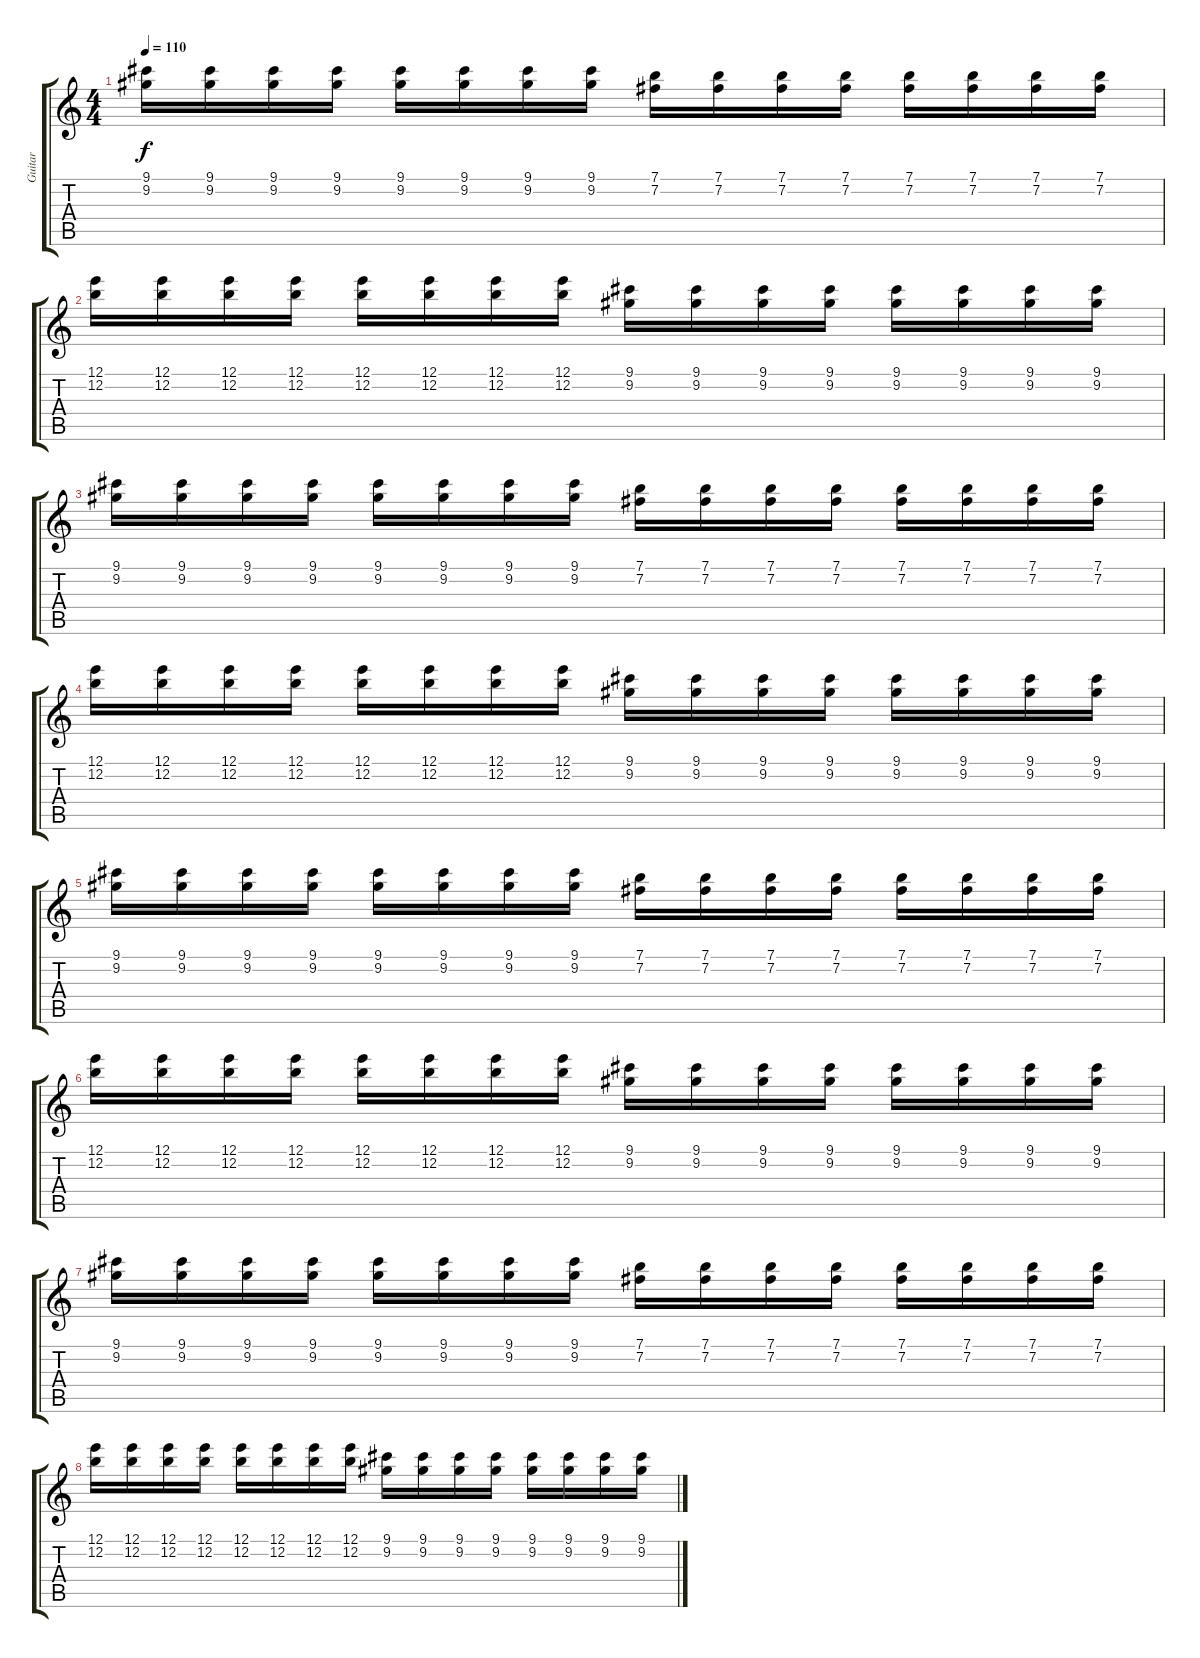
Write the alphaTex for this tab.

\track ("Guitar" "Guitar") {instrument distortionguitar}
\staff {score tabs}
\tuning (E4 B3 G3 D3 A2 E2) {hide}
\ts (4 4)
\tempo 110
\clef g2
\ks c
(9.1 9.2).16{dy f} (9.1 9.2).16 (9.1 9.2).16 (9.1 9.2).16 (9.1 9.2).16 (9.1 9.2).16 (9.1 9.2).16 (9.1 9.2).16 (7.1 7.2).16 (7.1 7.2).16 (7.1 7.2).16 (7.1 7.2).16 (7.1 7.2).16 (7.1 7.2).16 (7.1 7.2).16 (7.1 7.2).16 |
(12.1 12.2).16 (12.1 12.2).16 (12.1 12.2).16 (12.1 12.2).16 (12.1 12.2).16 (12.1 12.2).16 (12.1 12.2).16 (12.1 12.2).16 (9.1 9.2).16 (9.1 9.2).16 (9.1 9.2).16 (9.1 9.2).16 (9.1 9.2).16 (9.1 9.2).16 (9.1 9.2).16 (9.1 9.2).16 |
(9.1 9.2).16 (9.1 9.2).16 (9.1 9.2).16 (9.1 9.2).16 (9.1 9.2).16 (9.1 9.2).16 (9.1 9.2).16 (9.1 9.2).16 (7.1 7.2).16 (7.1 7.2).16 (7.1 7.2).16 (7.1 7.2).16 (7.1 7.2).16 (7.1 7.2).16 (7.1 7.2).16 (7.1 7.2).16 |
(12.1 12.2).16 (12.1 12.2).16 (12.1 12.2).16 (12.1 12.2).16 (12.1 12.2).16 (12.1 12.2).16 (12.1 12.2).16 (12.1 12.2).16 (9.1 9.2).16 (9.1 9.2).16 (9.1 9.2).16 (9.1 9.2).16 (9.1 9.2).16 (9.1 9.2).16 (9.1 9.2).16 (9.1 9.2).16 |
(9.1 9.2).16 (9.1 9.2).16 (9.1 9.2).16 (9.1 9.2).16 (9.1 9.2).16 (9.1 9.2).16 (9.1 9.2).16 (9.1 9.2).16 (7.1 7.2).16 (7.1 7.2).16 (7.1 7.2).16 (7.1 7.2).16 (7.1 7.2).16 (7.1 7.2).16 (7.1 7.2).16 (7.1 7.2).16 |
(12.1 12.2).16 (12.1 12.2).16 (12.1 12.2).16 (12.1 12.2).16 (12.1 12.2).16 (12.1 12.2).16 (12.1 12.2).16 (12.1 12.2).16 (9.1 9.2).16 (9.1 9.2).16 (9.1 9.2).16 (9.1 9.2).16 (9.1 9.2).16 (9.1 9.2).16 (9.1 9.2).16 (9.1 9.2).16 |
(9.1 9.2).16 (9.1 9.2).16 (9.1 9.2).16 (9.1 9.2).16 (9.1 9.2).16 (9.1 9.2).16 (9.1 9.2).16 (9.1 9.2).16 (7.1 7.2).16 (7.1 7.2).16 (7.1 7.2).16 (7.1 7.2).16 (7.1 7.2).16 (7.1 7.2).16 (7.1 7.2).16 (7.1 7.2).16 |
(12.1 12.2).16 (12.1 12.2).16 (12.1 12.2).16 (12.1 12.2).16 (12.1 12.2).16 (12.1 12.2).16 (12.1 12.2).16 (12.1 12.2).16 (9.1 9.2).16 (9.1 9.2).16 (9.1 9.2).16 (9.1 9.2).16 (9.1 9.2).16 (9.1 9.2).16 (9.1 9.2).16 (9.1 9.2).16
